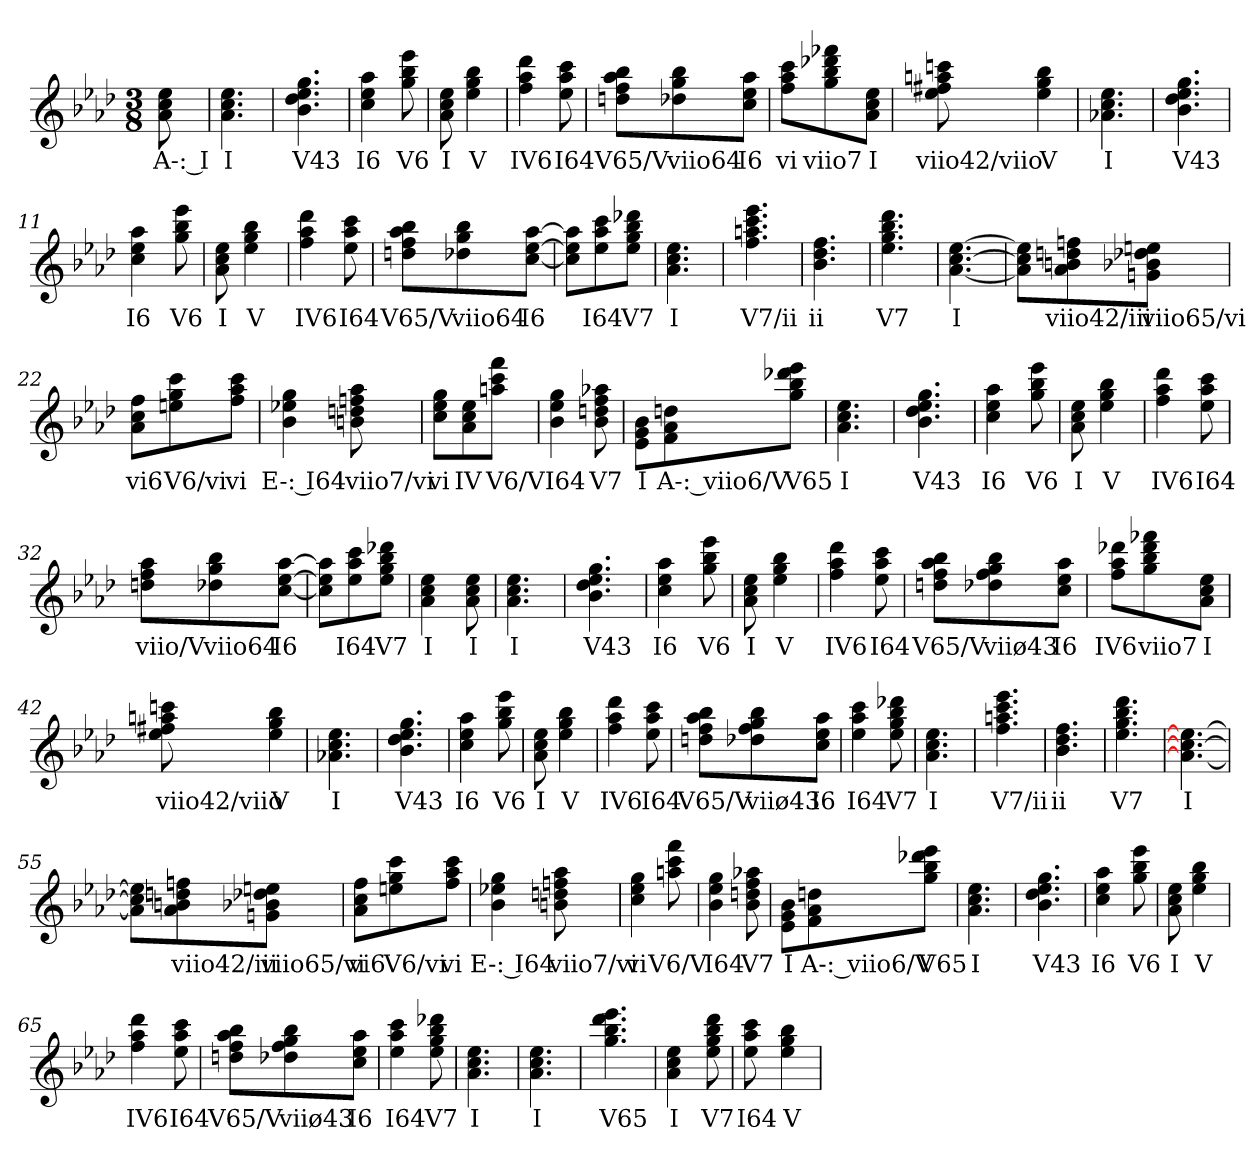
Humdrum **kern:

**kern	**text
*part1	*part1
*staff1	*staff1
*k[b-e-a-d-]	*
*A-:	*
*M3/8	*
=	=
8a- 8cc 8ee-	A-: I
=1	=1
4.a- 4.cc 4.ee-	I
=2	=2
4.b- 4.dd- 4.ee- 4.gg	V43
=3	=3
4cc 4ee- 4aa-	I6
8gg 8bb- 8eee-	V6
=4	=4
8a- 8cc 8ee-	I
4ee- 4gg 4bb-	V
=5	=5
4ff 4aa- 4ddd-	IV6
8ee- 8aa- 8ccc	I64
=6	=6
8ddn 8ff 8aa- 8bb-L	V65/V
8dd-X 8gg 8bb-	viio64
8cc 8ee- 8aa-J	I6
=7	=7
8ff 8aa- 8cccL	vi
8gg 8bb- 8ddd-X 8fff-X	viio7
8a- 8cc 8ee-J	I
=8	=8
8ee- 8ff#X 8aan 8cccn	viio42/viio
4ee- 4gg 4bb-	V
=9	=9
4.a-X 4.cc 4.ee-	I
=10	=10
4.b- 4.dd- 4.ee- 4.gg	V43
=11	=11
4cc 4ee- 4aa-	I6
8gg 8bb- 8eee-	V6
=12	=12
8a- 8cc 8ee-	I
4ee- 4gg 4bb-	V
=13	=13
4ff 4aa- 4ddd-	IV6
8ee- 8aa- 8ccc	I64
=14	=14
8ddn 8ff 8aa- 8bb-L	V65/V
8dd-X 8gg 8bb-	viio64
[8cc [8ee- [8aa-J	I6
=15	=15
8cc] 8ee-] 8aa-]L	.
8ee- 8aa- 8ccc	I64
8ee- 8gg 8bb- 8ddd-XJ	V7
=16	=16
4.a- 4.cc 4.ee-	I
=17	=17
4.ff 4.aan 4.ccc 4.eee-	V7/ii
=18	=18
4.b- 4.dd- 4.ff	ii
=19	=19
4.ee- 4.gg 4.bb- 4.ddd-	V7
=20	=20
[4.a- [4.cc [4.ee-	I
=21	=21
8a-] 8cc] 8ee-]L	.
8a- 8bn 8ddn 8ffn	viio42/iii
8gn 8b-X 8dd-X 8eenJ	viio65/vi
=22	=22
8a- 8cc 8ffL	vi6
8een 8gg 8ccc	V6/vi
8ff 8aa- 8cccJ	vi
=23	=23
4b- 4ee-X 4gg	E-: I64
8bn 8ddn 8ffn 8aa-	viio7/vi
=24	=24
8cc 8ee- 8ggL	vi
8a- 8cc 8ee-	IV
8aan 8ccc 8fffJ	V6/V
=25	=25
4b- 4ee- 4gg	I64
8b- 8ddn 8ff 8aa-X	V7
=26	=26
8e- 8g 8b-L	I
8f 8a- 8ddn	A-: viio6/V
8gg 8bb- 8ddd-X 8eee-J	V65
=27	=27
4.a- 4.cc 4.ee-	I
=28	=28
4.b- 4.dd- 4.ee- 4.gg	V43
=29	=29
4cc 4ee- 4aa-	I6
8gg 8bb- 8eee-	V6
=30	=30
8a- 8cc 8ee-	I
4ee- 4gg 4bb-	V
=31	=31
4ff 4aa- 4ddd-	IV6
8ee- 8aa- 8ccc	I64
=32	=32
8ddn 8ff 8aa-L	viio/V
8dd-X 8gg 8bb-	viio64
[8cc [8ee- [8aa-J	I6
=33	=33
8cc] 8ee-] 8aa-]L	.
8ee- 8aa- 8ccc	I64
8ee- 8gg 8bb- 8ddd-XJ	V7
=34	=34
4a- 4cc 4ee-	I
8a- 8cc 8ee-	I
=35	=35
4.a- 4.cc 4.ee-	I
=36	=36
4.b- 4.dd- 4.ee- 4.gg	V43
=37	=37
4cc 4ee- 4aa-	I6
8gg 8bb- 8eee-	V6
=38	=38
8a- 8cc 8ee-	I
4ee- 4gg 4bb-	V
=39	=39
4ff 4aa- 4ddd-	IV6
8ee- 8aa- 8ccc	I64
=40	=40
8ddn 8ff 8aa- 8bb-L	V65/V
8dd-X 8ff 8gg 8bb-	viiø43
8cc 8ee- 8aa-J	I6
=41	=41
8ff 8aa- 8ddd-XL	IV6
8gg 8bb- 8ddd- 8fff-X	viio7
8a- 8cc 8ee-J	I
=42	=42
8ee- 8ff#X 8aan 8cccn	viio42/viio
4ee- 4gg 4bb-	V
=43	=43
4.a-X 4.cc 4.ee-	I
=44	=44
4.b- 4.dd- 4.ee- 4.gg	V43
=45	=45
4cc 4ee- 4aa-	I6
8gg 8bb- 8eee-	V6
=46	=46
8a- 8cc 8ee-	I
4ee- 4gg 4bb-	V
=47	=47
4ff 4aa- 4ddd-	IV6
8ee- 8aa- 8ccc	I64
=48	=48
8ddn 8ff 8aa- 8bb-L	V65/V
8dd-X 8ff 8gg 8bb-	viiø43
8cc 8ee- 8aa-J	I6
=49	=49
4ee- 4aa- 4ccc	I64
8ee- 8gg 8bb- 8ddd-X	V7
=50	=50
4.a- 4.cc 4.ee-	I
=51	=51
4.ff 4.aan 4.ccc 4.eee-	V7/ii
=52	=52
4.b- 4.dd- 4.ff	ii
=53	=53
4.ee- 4.gg 4.bb- 4.ddd-	V7
=54	=54
4.a-_ 4.cc_ 4.ee-_	I
=55	=55
8a-] 8cc] 8ee-]L	.
8a- 8bn 8ddn 8ffn	viio42/iii
8gn 8b-X 8dd-X 8eenJ	viio65/vi
=56	=56
8a- 8cc 8ffL	vi6
8een 8gg 8ccc	V6/vi
8ff 8aa- 8cccJ	vi
=57	=57
4b- 4ee-X 4gg	E-: I64
8bn 8ddn 8ffn 8aa-	viio7/vi
=58	=58
4cc 4ee- 4gg	vi
8aan 8ccc 8fff	V6/V
=59	=59
4b- 4ee- 4gg	I64
8b- 8ddn 8ff 8aa-X	V7
=60	=60
8e- 8g 8b-L	I
8f 8a- 8ddn	A-: viio6/V
8gg 8bb- 8ddd-X 8eee-J	V65
=61	=61
4.a- 4.cc 4.ee-	I
=62	=62
4.b- 4.dd- 4.ee- 4.gg	V43
=63	=63
4cc 4ee- 4aa-	I6
8gg 8bb- 8eee-	V6
=64	=64
8a- 8cc 8ee-	I
4ee- 4gg 4bb-	V
=65	=65
4ff 4aa- 4ddd-	IV6
8ee- 8aa- 8ccc	I64
=66	=66
8ddn 8ff 8aa- 8bb-L	V65/V
8dd-X 8ff 8gg 8bb-	viiø43
8cc 8ee- 8aa-J	I6
=67	=67
4ee- 4aa- 4ccc	I64
8ee- 8gg 8bb- 8ddd-X	V7
=68	=68
4.a- 4.cc 4.ee-	I
=69	=69
4.a- 4.cc 4.ee-	I
=70	=70
4.gg 4.bb- 4.ddd- 4.eee-	V65
=71	=71
4a- 4cc 4ee-	I
8ee- 8gg 8bb- 8ddd-	V7
=72	=72
8ee- 8aa- 8ccc	I64
4ee- 4gg 4bb-	V
=	=
*-	*-
